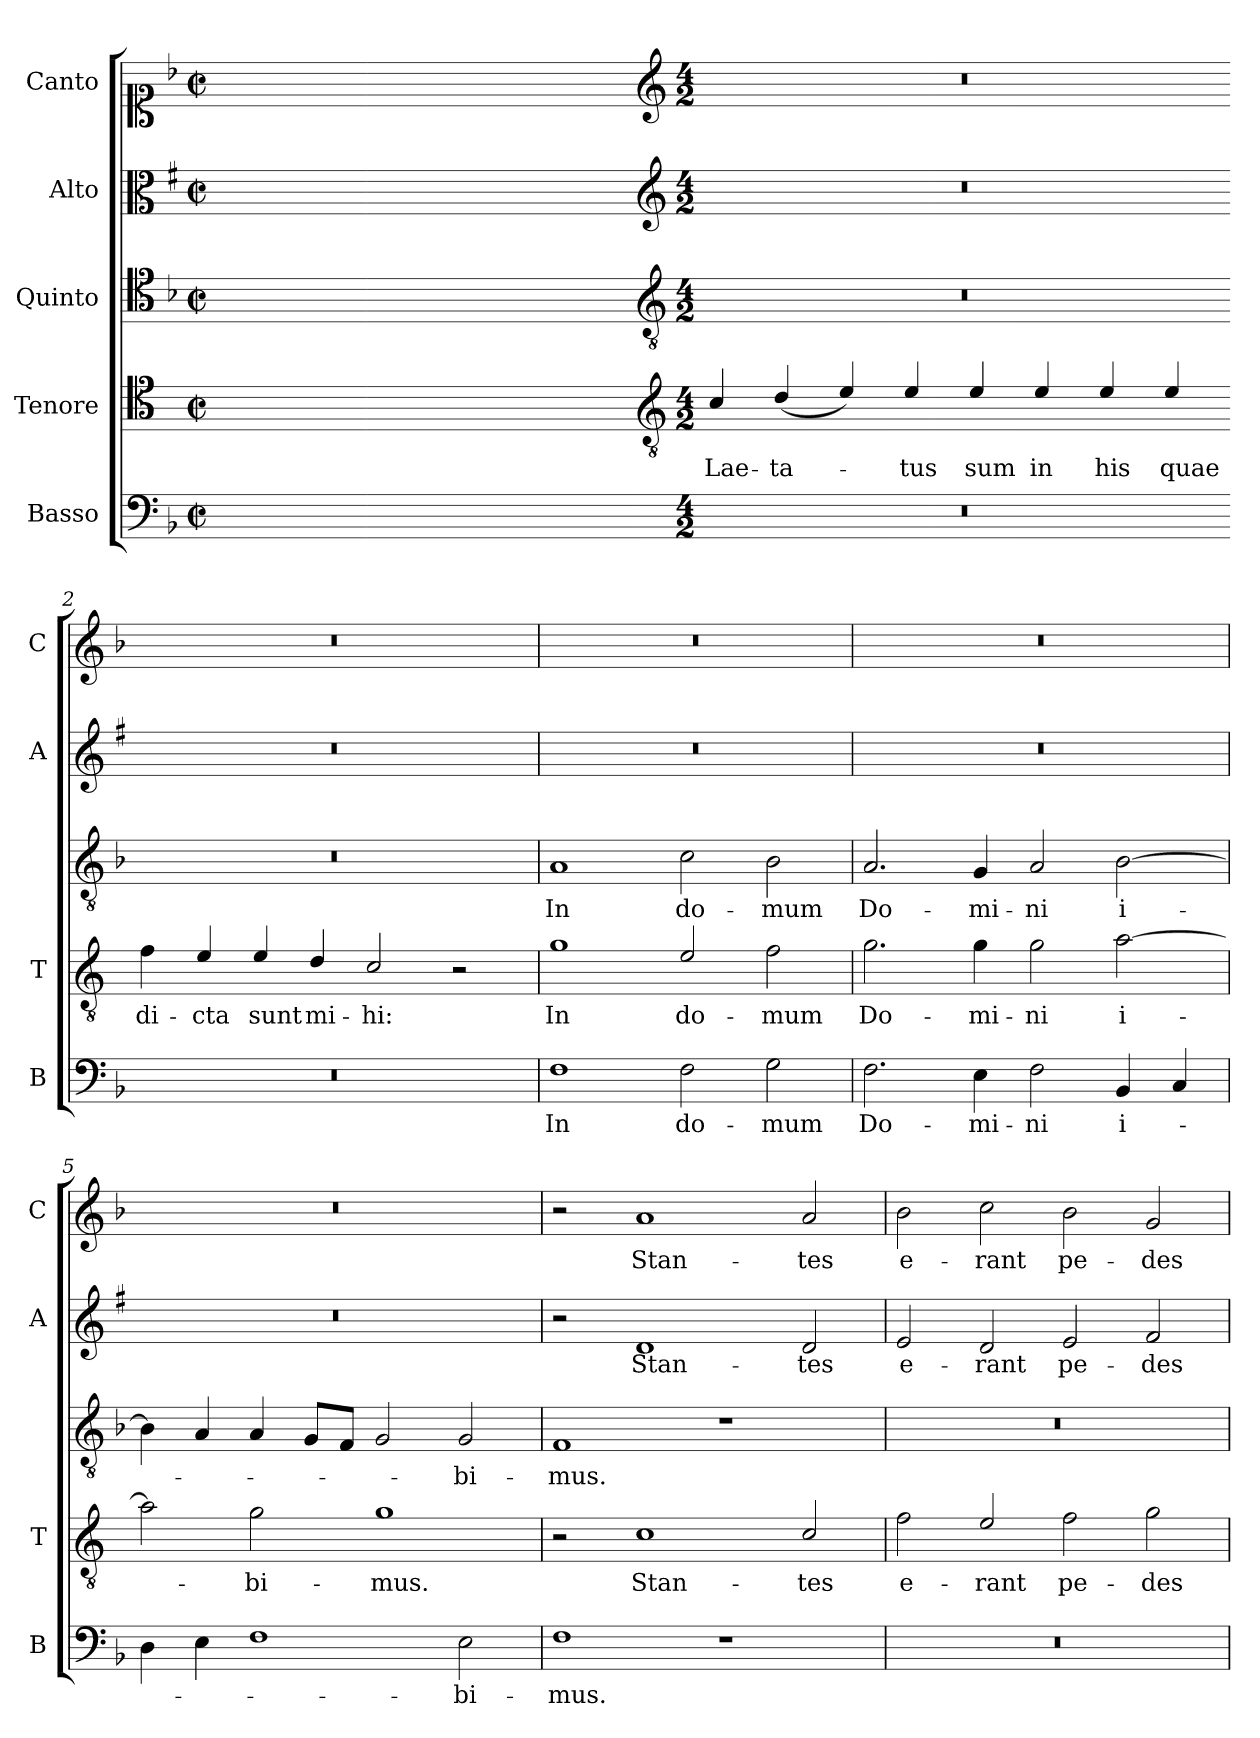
**kern	**text	**kern	**text	**kern	**text	**kern	**text	**kern	**text
*part5	*part5	*part4	*part4	*part3	*part3	*part2	*part2	*part1	*part1
*staff5	*staff5	*staff4	*staff4	*staff3	*staff3	*staff2	*staff2	*staff1	*staff1
*I"Basso	*	*I"Tenore	*	*I"Quinto	*	*I"Alto	*	*I"Canto	*
*I'B	*	*I'T	*	*	*	*I'A	*	*I'C	*
*clefF4	*	*clefC4	*	*clefC4	*	*clefC3	*	*clefC1	*
*	*	*ITrd4c7	*	*	*	*ITrd1c2	*	*	*
*k[b-]	*	*k[b-]	*	*k[b-]	*	*k[b-]	*	*k[b-]	*
*F:	*	*F:	*	*F:	*	*F:	*	*F:	*
*M2/2	*	*M2/2	*	*M2/2	*	*M2/2	*	*M2/2	*
*met(c|)	*	*met(c|)	*	*met(c|)	*	*met(c|)	*	*met(c|)	*
=	=	=	=	=	=	=	=	=	=
1ryy	.	1ryy	.	1ryy	.	1ryy	.	1ryy	.
=1X-	=1X-	=1X-	=1X-	=1X-	=1X-	=1X-	=1X-	=1X-	=1X-
4ryy	.	4ryy	.	4ryy	.	4ryy	.	4ryy	.
4ryy	.	4ryy	.	4ryy	.	4ryy	.	4ryy	.
4ryy	.	4ryy	.	4ryy	.	4ryy	.	4ryy	.
4ryy	.	4ryy	.	4ryy	.	4ryy	.	4ryy	.
=1-	=1-	=1-	=1-	=1-	=1-	=1-	=1-	=1-	=1-
*	*	*clefGv2	*	*clefGv2	*	*clefG2	*	*clefG2	*
*M4/2	*	*M4/2	*	*M4/2	*	*M4/2	*	*M4/2	*
!	!	!	!LO:LY:b	!	!	!	!	!	!
0r	.	4F/	Lae-	0r	.	0r	.	0r	.
!	!	!	!LO:LY:b	!	!	!	!	!	!
.	.	(<4G/	-ta-	.	.	.	.	.	.
.	.	4A/)	.	.	.	.	.	.	.
!	!	!	!LO:LY:b	!	!	!	!	!	!
.	.	4A/	-tus	.	.	.	.	.	.
!	!	!	!LO:LY:b	!	!	!	!	!	!
.	.	4A/	sum	.	.	.	.	.	.
!	!	!	!LO:LY:b	!	!	!	!	!	!
.	.	4A/	in	.	.	.	.	.	.
!	!	!	!LO:LY:b	!	!	!	!	!	!
.	.	4A/	his	.	.	.	.	.	.
!	!	!	!LO:LY:b	!	!	!	!	!	!
.	.	4A/	quae	.	.	.	.	.	.
=2-	=2-	=2-	=2-	=2-	=2-	=2-	=2-	=2-	=2-
!	!	!	!LO:LY:b	!	!	!	!	!	!
0r	.	4B-\	di-	0r	.	0r	.	0r	.
!	!	!	!LO:LY:b	!	!	!	!	!	!
.	.	4A/	-cta	.	.	.	.	.	.
!	!	!	!LO:LY:b	!	!	!	!	!	!
.	.	4A/	sunt	.	.	.	.	.	.
!	!	!	!LO:LY:b	!	!	!	!	!	!
.	.	4G/	mi-	.	.	.	.	.	.
!	!	!	!LO:LY:b	!	!	!	!	!	!
.	.	2F/	-hi:	.	.	.	.	.	.
.	.	2r	.	.	.	.	.	.	.
=3	=3	=3	=3	=3	=3	=3	=3	=3	=3
!	!LO:LY:b	!	!LO:LY:b	!	!LO:LY:b	!	!	!	!
1F	In	1c	In	1A	In	0r	.	0r	.
!	!LO:LY:b	!	!LO:LY:b	!	!LO:LY:b	!	!	!	!
2F\	do-	2A/	do-	2c\	do-	.	.	.	.
!	!LO:LY:b	!	!LO:LY:b	!	!LO:LY:b	!	!	!	!
2G\	-mum	2B-\	-mum	2B-\	-mum	.	.	.	.
!!LO:LB:g=z
=4	=4	=4	=4	=4	=4	=4	=4	=4	=4
!	!LO:LY:b	!	!LO:LY:b	!	!LO:LY:b	!	!	!	!
2.F\	Do-	2.c\	Do-	2.A/	Do-	0r	.	0r	.
!	!LO:LY:b	!	!LO:LY:b	!	!LO:LY:b	!	!	!	!
4E\	-mi-	4c\	-mi-	4G/	-mi-	.	.	.	.
!	!LO:LY:b	!	!LO:LY:b	!	!LO:LY:b	!	!	!	!
2F\	-ni	2c\	-ni	2A/	-ni	.	.	.	.
!	!LO:LY:b	!	!LO:LY:b	!	!LO:LY:b	!	!	!	!
4BB-/	i-	[2d\	i-	[2B-\	i-	.	.	.	.
4C/	.	.	.	.	.	.	.	.	.
=5	=5	=5	=5	=5	=5	=5	=5	=5	=5
4D\	.	2d\]	.	4B-\]	.	0r	.	0r	.
4E\	.	.	.	4A/	.	.	.	.	.
!	!	!	!LO:LY:b	!	!	!	!	!	!
1F	.	2c\	-bi-	4A/	.	.	.	.	.
.	.	.	.	8G/L	.	.	.	.	.
.	.	.	.	8F/J	.	.	.	.	.
!	!	!	!LO:LY:b	!	!	!	!	!	!
.	.	1c	-mus.	2G/	.	.	.	.	.
!	!LO:LY:b	!	!	!	!LO:LY:b	!	!	!	!
2E\	-bi-	.	.	2G/	-bi-	.	.	.	.
=6	=6	=6	=6	=6	=6	=6	=6	=6	=6
!	!LO:LY:b	!	!	!	!LO:LY:b	!	!	!	!
1F	-mus.	2r	.	1F	-mus.	2r	.	2r	.
!	!	!	!LO:LY:b	!	!	!	!LO:LY:b	!	!LO:LY:b
.	.	1F	Stan-	.	.	1c	Stan-	1a	Stan-
1r	.	.	.	1r	.	.	.	.	.
!	!	!	!LO:LY:b	!	!	!	!LO:LY:b	!	!LO:LY:b
.	.	2F/	-tes	.	.	2c/	-tes	2a/	-tes
=7	=7	=7	=7	=7	=7	=7	=7	=7	=7
!	!	!	!LO:LY:b	!	!	!	!LO:LY:b	!	!LO:LY:b
0r	.	2B-\	e-	0r	.	2d/	e-	2b-\	e-
!	!	!	!LO:LY:b	!	!	!	!LO:LY:b	!	!LO:LY:b
.	.	2A/	-rant	.	.	2c/	-rant	2cc\	-rant
!	!	!	!LO:LY:b	!	!	!	!LO:LY:b	!	!LO:LY:b
.	.	2B-\	pe-	.	.	2d/	pe-	2b-\	pe-
!	!	!	!LO:LY:b	!	!	!	!LO:LY:b	!	!LO:LY:b
.	.	2c\	-des	.	.	2e/	-des	2g/	-des
=	=	=	=	=	=	=	=	=	=
*-	*-	*-	*-	*-	*-	*-	*-	*-	*-
